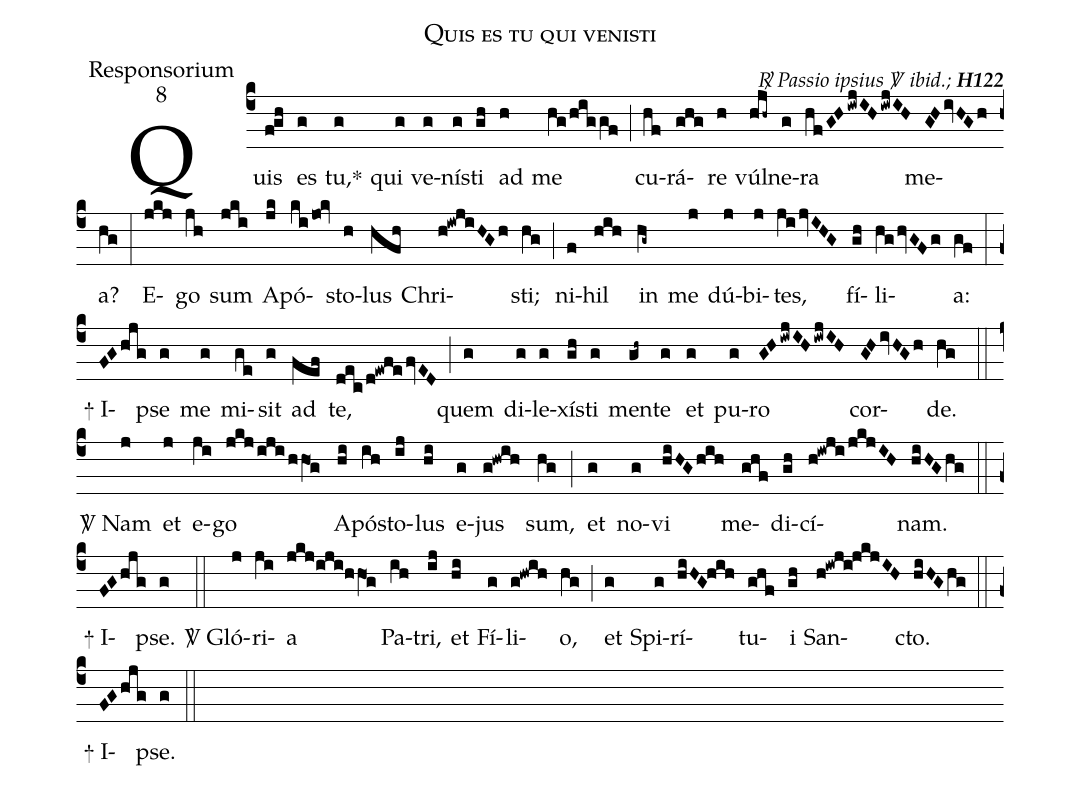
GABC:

name:Quis es tu qui venisti;
office-part:Responsorium;
mode:8;
commentary:{\itshape\mdseries \Rbar\ Passio ipsius  \Vbar\   ibid.;\/}  {\bfseries H122};
%%
(c4) Quis(fgh) es(g) tu,<sp>*</sp>(g) qui(g) ve(g)ní(g)sti(gh) ad(h) me(hg/higgf) (;)
cu(hf)rá(ghg)re(h) vúl(hjh~)ne(g)ra(hfGHiwjIHiwjIH) me(GHivHGh)a?(hg) (:)
E(jkj)go(jh) sum(jki) A(jk)pó(ki/jo0!kv)sto(h)lus(hfh) Chri(h!iwjiHGh)sti;(hg) (;)
ni(f)hil(hih) in(hg~) me(j) dú(j)bi(j)tes,(jijvIHG) fí(gh)li(hghvGFg)a:(gf) (:)
<sp>+</sp> I(FGhjg)pse(g) me(g) mi(ge)sit(g) ad(fef) te,(dec/d!ewfefvED) (;)
quem(g) di(g)le(g)xí(gh)sti(g) men(gh~)te(g) et(g) pu(g)ro(GHiwjIHiwjIH) cor(GHivHGh)de.(hg) (::)
<sp>V/</sp> Nam(j) et(j) e(ji)go(jkj/iji/hhO1g) A(hi)pó(ih)sto(ij)lus(hi) e(g)jus(g!hwih) sum,(hg) (;)
et(g) no(g)vi(hiHGhih) me(ghf)di(gh)cí(h!iwji/jkjIH)nam.(hiHGhg) (::)
<sp>+</sp> I(FGhjg)pse.(g) (::)
 <sp>V/</sp> Gló(j)ri(ji)a(jkj/0iji/0hhO1g) Pa(ih)tri,(ij) et(hi) Fí(g)li(g@hwih)o,(hg) (;)
et(g) Spi(g)rí(hiHG@hih)tu(ghf)i(gh) San(h@iwji@jkjIH)cto.(hiHG/hg) (::)
<sp>+</sp> I(FGhjg)pse.(g) (::)
